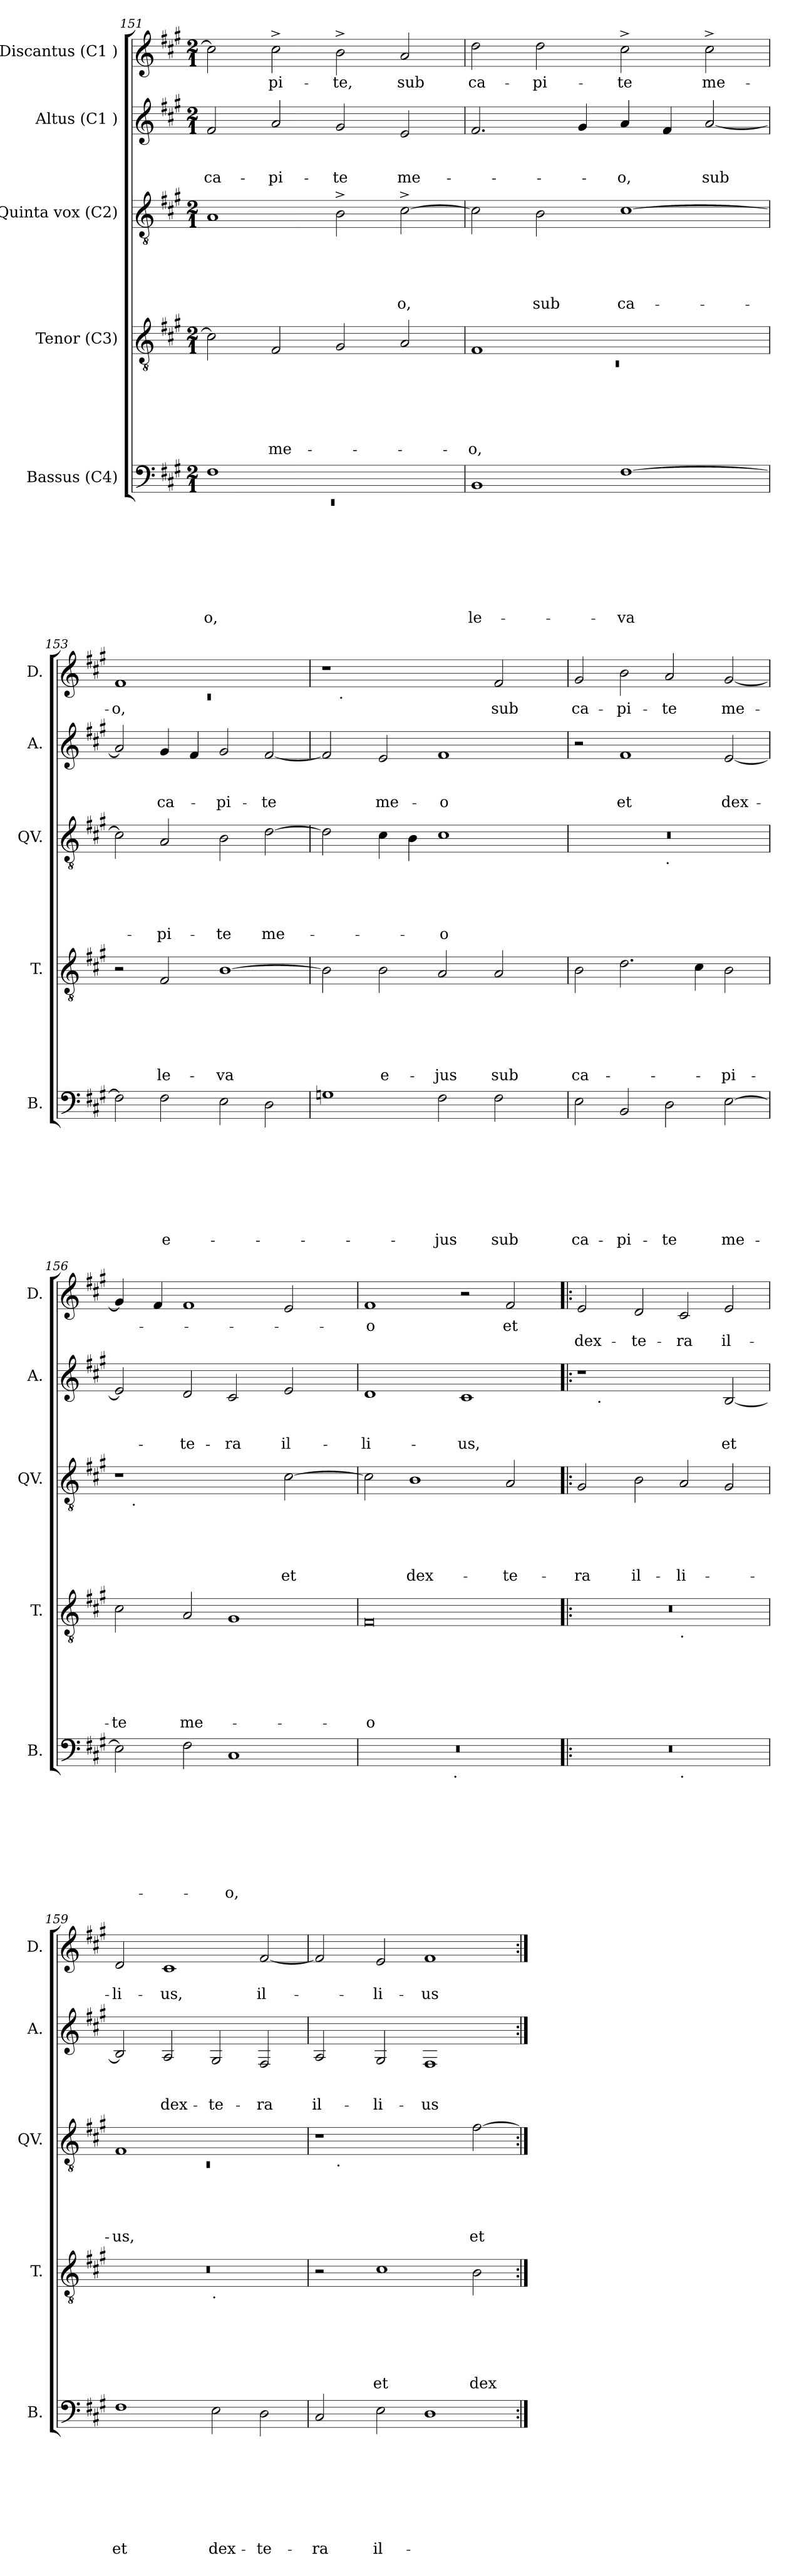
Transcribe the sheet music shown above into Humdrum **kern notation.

**kern	**text	**text	**text	**text	**text	**text	**text	**text	**kern	**text	**text	**text	**text	**text	**text	**kern	**text	**text	**text	**text	**text	**kern	**text	**text	**text	**kern	**text	**text
*part5	*part5	*part5	*part5	*part5	*part5	*part5	*part5	*part5	*part4	*part4	*part4	*part4	*part4	*part4	*part4	*part3	*part3	*part3	*part3	*part3	*part3	*part2	*part2	*part2	*part2	*part1	*part1	*part1
*staff5	*staff5	*staff5	*staff5	*staff5	*staff5	*staff5	*staff5	*staff5	*staff4	*staff4	*staff4	*staff4	*staff4	*staff4	*staff4	*staff3	*staff3	*staff3	*staff3	*staff3	*staff3	*staff2	*staff2	*staff2	*staff2	*staff1	*staff1	*staff1
*I"Bassus (C4)	*	*	*	*	*	*	*	*	*I"Tenor (C3)	*	*	*	*	*	*	*I"Quinta vox (C2)	*	*	*	*	*	*I"Altus (C1 )	*	*	*	*I"Discantus (C1 )	*	*
*I'B.	*	*	*	*	*	*	*	*	*I'T.	*	*	*	*	*	*	*I'QV.	*	*	*	*	*	*I'A.	*	*	*	*I'D.	*	*
*clefF4	*	*	*	*	*	*	*	*	*clefGv2	*	*	*	*	*	*	*clefGv2	*	*	*	*	*	*clefG2	*	*	*	*clefG2	*	*
*k[f#c#g#]	*	*	*	*	*	*	*	*	*k[f#c#g#]	*	*	*	*	*	*	*k[f#c#g#]	*	*	*	*	*	*k[f#c#g#]	*	*	*	*k[f#c#g#]	*	*
*A:	*	*	*	*	*	*	*	*	*A:	*	*	*	*	*	*	*A:	*	*	*	*	*	*A:	*	*	*	*A:	*	*
*M2/1	*	*	*	*	*	*	*	*	*M2/1	*	*	*	*	*	*	*M2/1	*	*	*	*	*	*M2/1	*	*	*	*M2/1	*	*
=151	=151	=151	=151	=151	=151	=151	=151	=151	=151	=151	=151	=151	=151	=151	=151	=151	=151	=151	=151	=151	=151	=151	=151	=151	=151	=151	=151	=151
*^	*	*	*	*	*	*	*	*	*	*	*	*	*	*	*	*	*	*	*	*	*	*	*	*	*	*	*	*
!	!LO:N:vis=1	!	!	!	!	!	!	!	!LO:LY:b	!	!	!	!	!	!	!	!	!	!	!	!	!	!	!	!	!LO:LY:b	!	!	!
1F#	0rEE	.	.	.	.	.	.	.	-o,	2c#\]	.	.	.	.	.	.	1A	.	.	.	.	.	2f#/	.	.	ca-	2cc#\]	.	.
!	!	!	!	!	!	!	!	!	!	!	!	!	!	!	!	!LO:LY:b	!	!	!	!	!	!	!	!	!	!LO:LY:b	!	!LO:LY:b	!
.	.	.	.	.	.	.	.	.	.	2F#/	.	.	.	.	.	me-	.	.	.	.	.	.	2a/	.	.	-pi-	2cc#^>\	-pi-	.
!	!	!	!	!	!	!	!	!	!	!	!	!	!	!	!	!	!	!	!	!	!	!	!	!	!	!LO:LY:b	!	!LO:LY:b	!
1ryy	.	.	.	.	.	.	.	.	.	2G#/	.	.	.	.	.	.	2B^>\	.	.	.	.	.	2g#/	.	.	-te	2b^>\	-te,	.
!	!	!	!	!	!	!	!	!	!	!	!	!	!	!	!	!	!	!	!	!	!	!LO:LY:b	!	!	!	!LO:LY:b	!	!LO:LY:b	!
.	.	.	.	.	.	.	.	.	.	2A/	.	.	.	.	.	.	[>2c#^>\	.	.	.	.	-o,	2e/	.	.	me-	2a/	sub	.
*v	*v	*	*	*	*	*	*	*	*	*	*	*	*	*	*	*	*	*	*	*	*	*	*	*	*	*	*	*	*
=152	=152	=152	=152	=152	=152	=152	=152	=152	=152	=152	=152	=152	=152	=152	=152	=152	=152	=152	=152	=152	=152	=152	=152	=152	=152	=152	=152	=152
*	*	*	*	*	*	*	*	*	*^	*	*	*	*	*	*	*	*	*	*	*	*	*	*	*	*	*	*	*
!	!	!	!	!	!	!	!	!LO:LY:b	!	!LO:N:vis=1	!	!	!	!	!	!LO:LY:b	!	!	!	!	!	!	!	!	!	!	!	!LO:LY:b	!
1BB	.	.	.	.	.	.	.	le-	1F#	0rC	.	.	.	.	.	-o,	2c#\]	.	.	.	.	.	2.f#/	.	.	.	2dd\	ca-	.
!	!	!	!	!	!	!	!	!	!	!	!	!	!	!	!	!	!	!	!	!	!	!LO:LY:b	!	!	!	!	!	!LO:LY:b	!
.	.	.	.	.	.	.	.	.	.	.	.	.	.	.	.	.	2B\	.	.	.	.	sub	.	.	.	.	2dd\	-pi-	.
.	.	.	.	.	.	.	.	.	.	.	.	.	.	.	.	.	.	.	.	.	.	.	4g#/	.	.	.	.	.	.
!	!	!	!	!	!	!	!	!LO:LY:b	!	!	!	!	!	!	!	!	!	!	!	!	!	!LO:LY:b	!	!	!	!LO:LY:b	!	!LO:LY:b	!
[>1F#	.	.	.	.	.	.	.	-va	1ryy	.	.	.	.	.	.	.	[>1c#	.	.	.	.	ca-	4a/	.	.	-o,	2cc#^>\	-te	.
.	.	.	.	.	.	.	.	.	.	.	.	.	.	.	.	.	.	.	.	.	.	.	4f#/	.	.	.	.	.	.
!	!	!	!	!	!	!	!	!	!	!	!	!	!	!	!	!	!	!	!	!	!	!	!	!	!	!LO:LY:b	!	!LO:LY:b	!
.	.	.	.	.	.	.	.	.	.	.	.	.	.	.	.	.	.	.	.	.	.	.	[<2a/	.	.	sub	2cc#^>\	me-	.
*	*	*	*	*	*	*	*	*	*v	*v	*	*	*	*	*	*	*	*	*	*	*	*	*	*	*	*	*	*	*
=153	=153	=153	=153	=153	=153	=153	=153	=153	=153	=153	=153	=153	=153	=153	=153	=153	=153	=153	=153	=153	=153	=153	=153	=153	=153	=153	=153	=153
*	*	*	*	*	*	*	*	*	*	*	*	*	*	*	*	*	*	*	*	*	*	*	*	*	*	*^	*	*
!	!	!	!	!	!	!	!	!	!	!	!	!	!	!	!	!	!	!	!	!	!	!	!	!	!	!	!LO:N:vis=1	!LO:LY:b	!
2F#\]	.	.	.	.	.	.	.	.	2r	.	.	.	.	.	.	2c#\]	.	.	.	.	.	2a/]	.	.	.	1f#	0rc	-o,	.
!	!	!	!	!	!	!	!	!LO:LY:b:rj	!	!	!	!	!	!	!LO:LY:b	!	!	!	!	!	!LO:LY:b	!	!	!	!LO:LY:b	!	!	!	!
2F#\	.	.	.	.	.	.	.	e-	2F#/	.	.	.	.	.	le-	2A/	.	.	.	.	-pi-	4g#/	.	.	ca-	.	.	.	.
.	.	.	.	.	.	.	.	.	.	.	.	.	.	.	.	.	.	.	.	.	.	4f#/	.	.	.	.	.	.	.
!	!	!	!	!	!	!	!	!	!	!	!	!	!	!	!LO:LY:b	!	!	!	!	!	!LO:LY:b	!	!	!	!LO:LY:b	!	!	!	!
2E\	.	.	.	.	.	.	.	.	[<1B	.	.	.	.	.	-va	2B\	.	.	.	.	-te	2g#/	.	.	-pi-	1ryy	.	.	.
!	!	!	!	!	!	!	!	!	!	!	!	!	!	!	!	!	!	!	!	!	!LO:LY:b	!	!	!	!LO:LY:b	!	!	!	!
2D\	.	.	.	.	.	.	.	.	.	.	.	.	.	.	.	[<2d\	.	.	.	.	me-	[<2f#/	.	.	-te	.	.	.	.
!!LO:LB:g=z	!!
=154	=154	=154	=154	=154	=154	=154	=154	=154	=154	=154	=154	=154	=154	=154	=154	=154	=154	=154	=154	=154	=154	=154	=154	=154	=154	=154	=154	=154	=154
1G	.	.	.	.	.	.	.	.	2B\]	.	.	.	.	.	.	2d\]	.	.	.	.	.	2f#/]	.	.	.	1r	16.ryy	.	.
!	!	!	!	!	!	!	!	!	!	!	!	!	!	!	!	!	!	!	!	!	!	!	!	!	!	!	!LO:TX:b:t=.	!	!
.	.	.	.	.	.	.	.	.	.	.	.	.	.	.	.	.	.	.	.	.	.	.	.	.	.	.	1ryy	.	.
!	!	!	!	!	!	!	!	!	!	!	!	!	!	!	!LO:LY:b	!	!	!	!	!	!	!	!	!	!LO:LY:b	!	!	!	!
.	.	.	.	.	.	.	.	.	2B\	.	.	.	.	.	e-	4c#\	.	.	.	.	.	2e/	.	.	me-	.	.	.	.
.	.	.	.	.	.	.	.	.	.	.	.	.	.	.	.	4B\	.	.	.	.	.	.	.	.	.	.	.	.	.
!	!	!	!	!	!	!	!	!LO:LY:b	!	!	!	!	!	!	!LO:LY:b	!	!	!	!	!	!LO:LY:b:rj	!	!	!	!LO:LY:b:rj	!	!	!	!
2F#\	.	.	.	.	.	.	.	-jus	2A/	.	.	.	.	.	-jus	1c#	.	.	.	.	-o	1f#	.	.	-o	2ryy	.	.	.
.	.	.	.	.	.	.	.	.	.	.	.	.	.	.	.	.	.	.	.	.	.	.	.	.	.	.	2ryy	.	.
!	!	!	!	!	!	!	!	!LO:LY:b	!	!	!	!	!	!	!LO:LY:b	!	!	!	!	!	!	!	!	!	!	!	!	!LO:LY:b	!
2F#\	.	.	.	.	.	.	.	sub	2A/	.	.	.	.	.	sub	.	.	.	.	.	.	.	.	.	.	2f#/	.	sub	.
.	.	.	.	.	.	.	.	.	.	.	.	.	.	.	.	.	.	.	.	.	.	.	.	.	.	.	4ryy	.	.
.	.	.	.	.	.	.	.	.	.	.	.	.	.	.	.	.	.	.	.	.	.	.	.	.	.	.	8ryy	.	.
.	.	.	.	.	.	.	.	.	.	.	.	.	.	.	.	.	.	.	.	.	.	.	.	.	.	.	32ryy	.	.
=155	=155	=155	=155	=155	=155	=155	=155	=155	=155	=155	=155	=155	=155	=155	=155	=155	=155	=155	=155	=155	=155	=155	=155	=155	=155	=155	=155	=155	=155
!	!	!	!	!	!	!	!	!LO:LY:b	!	!	!	!	!	!	!LO:LY:b	!	!	!	!	!	!	!	!	!	!	!	!	!LO:LY:b	!
*	*	*	*	*	*	*	*	*	*	*	*	*	*	*	*	*^	*	*	*	*	*	*	*	*	*	*v	*v	*	*
2E\	.	.	.	.	.	.	.	ca-	2B\	.	.	.	.	.	ca-	0r	1ryy	.	.	.	.	.	2r	.	.	.	2g#/	ca-	.
!	!	!	!	!	!	!	!	!LO:LY:b	!	!	!	!	!	!	!	!	!	!	!	!	!	!	!	!	!	!LO:LY:b	!	!LO:LY:b	!
2BB/	.	.	.	.	.	.	.	-pi-	2.d\	.	.	.	.	.	.	.	.	.	.	.	.	.	1f#	.	.	et	2b\	-pi-	.
!	!	!	!	!	!	!	!	!	!	!	!	!	!	!	!	!	!LO:TX:b:t=.	!	!	!	!	!	!	!	!	!	!	!	!
!	!	!	!	!	!	!	!	!LO:LY:b	!	!	!	!	!	!	!	!	!	!	!	!	!	!	!	!	!	!	!	!LO:LY:b	!
2D\	.	.	.	.	.	.	.	-te	.	.	.	.	.	.	.	.	1ryy	.	.	.	.	.	.	.	.	.	2a/	-te	.
.	.	.	.	.	.	.	.	.	4c#\	.	.	.	.	.	.	.	.	.	.	.	.	.	.	.	.	.	.	.	.
!	!	!	!	!	!	!	!	!LO:LY:b	!	!	!	!	!	!	!LO:LY:b	!	!	!	!	!	!	!	!	!	!	!LO:LY:b	!	!LO:LY:b	!
[>2E\	.	.	.	.	.	.	.	me-	2B\	.	.	.	.	.	-pi-	.	.	.	.	.	.	.	[<2e/	.	.	dex-	[<2g#/	me-	.
=156	=156	=156	=156	=156	=156	=156	=156	=156	=156	=156	=156	=156	=156	=156	=156	=156	=156	=156	=156	=156	=156	=156	=156	=156	=156	=156	=156	=156	=156
!	!	!	!	!	!	!	!	!	!	!	!	!	!	!	!LO:LY:b	!	!	!	!	!	!	!	!	!	!	!	!	!	!
2E\]	.	.	.	.	.	.	.	.	2c#\	.	.	.	.	.	-te	1r	16.ryy	.	.	.	.	.	2e/]	.	.	.	4g#/]	.	.
!	!	!	!	!	!	!	!	!	!	!	!	!	!	!	!	!	!LO:TX:b:t=.	!	!	!	!	!	!	!	!	!	!	!	!
.	.	.	.	.	.	.	.	.	.	.	.	.	.	.	.	.	1ryy	.	.	.	.	.	.	.	.	.	.	.	.
.	.	.	.	.	.	.	.	.	.	.	.	.	.	.	.	.	.	.	.	.	.	.	.	.	.	.	4f#/	.	.
!	!	!	!	!	!	!	!	!	!	!	!	!	!	!	!LO:LY:b	!	!	!	!	!	!	!	!	!	!	!LO:LY:b	!	!	!
2F#\	.	.	.	.	.	.	.	.	2A/	.	.	.	.	.	me-	.	.	.	.	.	.	.	2d/	.	.	-te-	1f#	.	.
!	!	!	!	!	!	!	!	!LO:LY:b	!	!	!	!	!	!	!	!	!	!	!	!	!	!	!	!	!	!LO:LY:b	!	!	!
1C#	.	.	.	.	.	.	.	-o,	1G#	.	.	.	.	.	.	2ryy	.	.	.	.	.	.	2c#/	.	.	-ra	.	.	.
.	.	.	.	.	.	.	.	.	.	.	.	.	.	.	.	.	2ryy	.	.	.	.	.	.	.	.	.	.	.	.
!	!	!	!	!	!	!	!	!	!	!	!	!	!	!	!	!	!	!	!	!	!	!LO:LY:b	!	!	!	!LO:LY:b	!	!	!
.	.	.	.	.	.	.	.	.	.	.	.	.	.	.	.	[>2c#\	.	.	.	.	.	et	2e/	.	.	il-	2e/	.	.
.	.	.	.	.	.	.	.	.	.	.	.	.	.	.	.	.	4ryy	.	.	.	.	.	.	.	.	.	.	.	.
.	.	.	.	.	.	.	.	.	.	.	.	.	.	.	.	.	8ryy	.	.	.	.	.	.	.	.	.	.	.	.
.	.	.	.	.	.	.	.	.	.	.	.	.	.	.	.	.	32ryy	.	.	.	.	.	.	.	.	.	.	.	.
=157	=157	=157	=157	=157	=157	=157	=157	=157	=157	=157	=157	=157	=157	=157	=157	=157	=157	=157	=157	=157	=157	=157	=157	=157	=157	=157	=157	=157	=157
!	!	!	!	!	!	!	!	!	!	!	!	!	!	!	!LO:LY:b:rj	!	!	!	!	!	!	!	!	!	!	!LO:LY:b:rj	!	!LO:LY:b:rj	!
*^	*	*	*	*	*	*	*	*	*	*	*	*	*	*	*	*v	*v	*	*	*	*	*	*	*	*	*	*	*	*
0r	2ryy	.	.	.	.	.	.	.	.	0F#	.	.	.	.	.	-o	2c#\]	.	.	.	.	.	1d	.	.	-li-	1f#	-o	.
!	!	!	!	!	!	!	!	!	!	!	!	!	!	!	!	!	!	!	!	!	!	!LO:LY:b	!	!	!	!	!	!	!
.	4...ryy	.	.	.	.	.	.	.	.	.	.	.	.	.	.	.	1B	.	.	.	.	dex-	.	.	.	.	.	.	.
!	!LO:TX:b:t=.	!	!	!	!	!	!	!	!	!	!	!	!	!	!	!	!	!	!	!	!	!	!	!	!	!	!	!	!
.	1ryy	.	.	.	.	.	.	.	.	.	.	.	.	.	.	.	.	.	.	.	.	.	.	.	.	.	.	.	.
!	!	!	!	!	!	!	!	!	!	!	!	!	!	!	!	!	!	!	!	!	!	!	!	!	!	!LO:LY:b	!	!	!
.	.	.	.	.	.	.	.	.	.	.	.	.	.	.	.	.	.	.	.	.	.	.	1c#	.	.	-us,	2r	.	.
!	!	!	!	!	!	!	!	!	!	!	!	!	!	!	!	!	!	!	!	!	!	!LO:LY:b	!	!	!	!	!	!LO:LY:b	!
.	.	.	.	.	.	.	.	.	.	.	.	.	.	.	.	.	2A/	.	.	.	.	-te-	.	.	.	.	2f#/	et	.
.	32ryy	.	.	.	.	.	.	.	.	.	.	.	.	.	.	.	.	.	.	.	.	.	.	.	.	.	.	.	.
!!LO:LB:g=z
=158!|:	=158!|:	=158!|:	=158!|:	=158!|:	=158!|:	=158!|:	=158!|:	=158!|:	=158!|:	=158!|:	=158!|:	=158!|:	=158!|:	=158!|:	=158!|:	=158!|:	=158!|:	=158!|:	=158!|:	=158!|:	=158!|:	=158!|:	=158!|:	=158!|:	=158!|:	=158!|:	=158!|:	=158!|:	=158!|:
!	!	!	!	!	!	!	!	!	!	!	!	!	!	!	!	!	!	!	!	!	!	!LO:LY:b	!	!	!	!	!	!	!LO:LY:b
*	*	*	*	*	*	*	*	*	*	*^	*	*	*	*	*	*	*	*	*	*	*	*	*^	*	*	*	*	*	*
0r	1ryy	.	.	.	.	.	.	.	.	0r	1ryy	.	.	.	.	.	.	2G#/	.	.	.	.	-ra	1r	8ryy	.	.	.	2e/	.	-dex-
!	!	!	!	!	!	!	!	!	!	!	!	!	!	!	!	!	!	!	!	!	!	!	!	!	!LO:TX:b:t=.	!	!	!	!	!	!
.	.	.	.	.	.	.	.	.	.	.	.	.	.	.	.	.	.	.	.	.	.	.	.	.	1...ryy	.	.	.	.	.	.
!	!	!	!	!	!	!	!	!	!	!	!	!	!	!	!	!	!	!	!	!	!	!	!LO:LY:b	!	!	!	!	!	!	!	!LO:LY:b
.	.	.	.	.	.	.	.	.	.	.	.	.	.	.	.	.	.	2B\	.	.	.	.	il-	.	.	.	.	.	2d/	.	-te-
!	!	!	!	!	!	!	!	!	!	!	!LO:TX:b:t=.	!	!	!	!	!	!	!	!	!	!	!	!	!	!	!	!	!	!	!	!
!	!LO:TX:b:t=.	!	!	!	!	!	!	!	!	!	!	!	!	!	!	!	!	!	!	!	!	!	!	!	!	!	!	!	!	!	!
!	!	!	!	!	!	!	!	!	!	!	!	!	!	!	!	!	!	!	!	!	!	!	!LO:LY:b	!	!	!	!	!	!	!	!LO:LY:b
.	1ryy	.	.	.	.	.	.	.	.	.	1ryy	.	.	.	.	.	.	2A/	.	.	.	.	-li-	2ryy	.	.	.	.	2c#/	.	-ra
!	!	!	!	!	!	!	!	!	!	!	!	!	!	!	!	!	!	!	!	!	!	!	!	!	!	!	!	!LO:LY:b	!	!	!LO:LY:b
.	.	.	.	.	.	.	.	.	.	.	.	.	.	.	.	.	.	2G#/	.	.	.	.	.	[<2B/	.	.	.	et	2e/	.	il-
=159	=159	=159	=159	=159	=159	=159	=159	=159	=159	=159	=159	=159	=159	=159	=159	=159	=159	=159	=159	=159	=159	=159	=159	=159	=159	=159	=159	=159	=159	=159	=159
*	*	*	*	*	*	*	*	*	*	*	*	*	*	*	*	*	*	*^	*	*	*	*	*	*	*	*	*	*	*	*	*
!	!	!	!	!	!	!	!	!	!LO:LY:b	!	!	!	!	!	!	!	!	!	!LO:N:vis=1	!	!	!	!	!LO:LY:b	!	!	!	!	!	!	!	!LO:LY:b
*v	*v	*	*	*	*	*	*	*	*	*	*	*	*	*	*	*	*	*	*	*	*	*	*	*	*v	*v	*	*	*	*	*	*
1F#	.	.	.	.	.	.	.	et	0r	1ryy	.	.	.	.	.	.	1F#	0rC	.	.	.	.	-us,	2B/]	.	.	.	2d/	.	-li-
!	!	!	!	!	!	!	!	!	!	!	!	!	!	!	!	!	!	!	!	!	!	!	!	!	!	!	!LO:LY:b	!	!	!LO:LY:b
.	.	.	.	.	.	.	.	.	.	.	.	.	.	.	.	.	.	.	.	.	.	.	.	2A/	.	.	dex-	1c#	.	-us,
!	!	!	!	!	!	!	!	!	!	!LO:TX:b:t=.	!	!	!	!	!	!	!	!	!	!	!	!	!	!	!	!	!	!	!	!
!	!	!	!	!	!	!	!	!LO:LY:b	!	!	!	!	!	!	!	!	!	!	!	!	!	!	!	!	!	!	!LO:LY:b	!	!	!
2E\	.	.	.	.	.	.	.	dex-	.	1ryy	.	.	.	.	.	.	1ryy	.	.	.	.	.	.	2G#/	.	.	-te-	.	.	.
!	!	!	!	!	!	!	!	!LO:LY:b	!	!	!	!	!	!	!	!	!	!	!	!	!	!	!	!	!	!	!LO:LY:b	!	!	!LO:LY:b
2D\	.	.	.	.	.	.	.	-te-	.	.	.	.	.	.	.	.	.	.	.	.	.	.	.	2F#/	.	.	-ra	[<2f#/	.	il-
=160	=160	=160	=160	=160	=160	=160	=160	=160	=160	=160	=160	=160	=160	=160	=160	=160	=160	=160	=160	=160	=160	=160	=160	=160	=160	=160	=160	=160	=160	=160
!	!	!	!	!	!	!	!	!LO:LY:b	!	!	!	!	!	!	!	!	!	!	!	!	!	!	!	!	!	!	!LO:LY:b	!	!	!
*	*	*	*	*	*	*	*	*	*v	*v	*	*	*	*	*	*	*	*	*	*	*	*	*	*	*	*	*	*	*	*
2C#/	.	.	.	.	.	.	.	-ra	2r	.	.	.	.	.	.	1r	8ryy	.	.	.	.	.	2A/	.	.	il-	2f#/]	.	.
!	!	!	!	!	!	!	!	!	!	!	!	!	!	!	!	!	!LO:TX:b:t=.	!	!	!	!	!	!	!	!	!	!	!	!
.	.	.	.	.	.	.	.	.	.	.	.	.	.	.	.	.	1...ryy	.	.	.	.	.	.	.	.	.	.	.	.
!	!	!	!	!	!	!	!	!LO:LY:b	!	!	!	!	!	!	!LO:LY:b	!	!	!	!	!	!	!	!	!	!	!LO:LY:b	!	!	!LO:LY:b
2E\	.	.	.	.	.	.	.	il-	1c#	.	.	.	.	.	et	.	.	.	.	.	.	.	2G#/	.	.	-li-	2e/	.	-li-
!	!	!	!	!	!	!	!	!	!	!	!	!	!	!	!	!	!	!	!	!	!	!	!	!	!	!LO:LY:b	!	!	!LO:LY:b
1D	.	.	.	.	.	.	.	.	.	.	.	.	.	.	.	2ryy	.	.	.	.	.	.	1F#	.	.	-us	1f#	.	-us
!	!	!	!	!	!	!	!	!	!	!	!	!	!	!	!LO:LY:b	!	!	!	!	!	!	!LO:LY:b	!	!	!	!	!	!	!
.	.	.	.	.	.	.	.	.	2B\	.	.	.	.	.	dex-	[>2f#\	.	.	.	.	.	et	.	.	.	.	.	.	.
*	*	*	*	*	*	*	*	*	*	*	*	*	*	*	*	*v	*v	*	*	*	*	*	*	*	*	*	*	*	*
=:|!	=:|!	=:|!	=:|!	=:|!	=:|!	=:|!	=:|!	=:|!	=:|!	=:|!	=:|!	=:|!	=:|!	=:|!	=:|!	=:|!	=:|!	=:|!	=:|!	=:|!	=:|!	=:|!	=:|!	=:|!	=:|!	=:|!	=:|!	=:|!
*-	*-	*-	*-	*-	*-	*-	*-	*-	*-	*-	*-	*-	*-	*-	*-	*-	*-	*-	*-	*-	*-	*-	*-	*-	*-	*-	*-	*-
